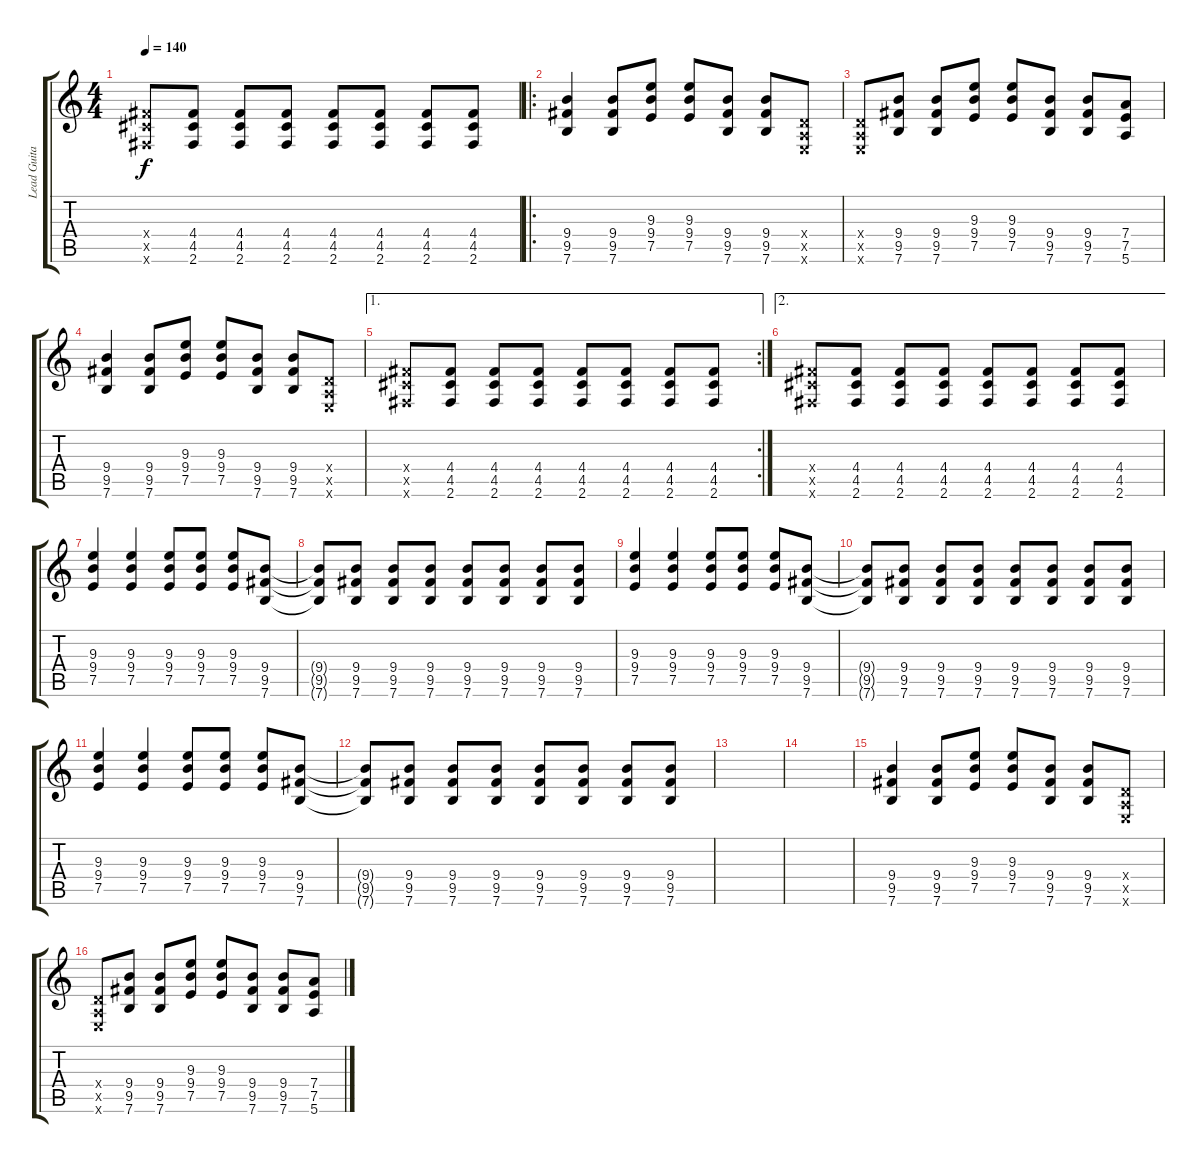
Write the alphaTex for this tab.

\track ("Lead Guitar" "Lead Guita") {instrument overdrivenguitar}
\staff {score tabs}
\tuning (E4 B3 G3 D3 A2 E2) {hide}
\ts (4 4)
\tempo 140
\clef g2
\ks c
(4.4{x} 4.5{x} 2.6{x}).8{dy f} (4.4 4.5 2.6).8 (4.4 4.5 2.6).8 (4.4 4.5 2.6).8 (4.4 4.5 2.6).8 (4.4 4.5 2.6).8 (4.4 4.5 2.6).8 (4.4 4.5 2.6).8 |
\ro
(9.4 9.5 7.6).4 (9.4 9.5 7.6).8 (9.3 9.4 7.5).8 (9.3 9.4 7.5).8 (9.4 9.5 7.6).8 (9.4 9.5 7.6).8 (0.4{x} 0.5{x} 0.6{x}).8 |
(0.4{x} 0.5{x} 0.6{x}).8 (9.4 9.5 7.6).8 (9.4 9.5 7.6).8 (9.3 9.4 7.5).8 (9.3 9.4 7.5).8 (9.4 9.5 7.6).8 (9.4 9.5 7.6).8 (7.4 7.5 5.6).8 |
(9.4 9.5 7.6).4 (9.4 9.5 7.6).8 (9.3 9.4 7.5).8 (9.3 9.4 7.5).8 (9.4 9.5 7.6).8 (9.4 9.5 7.6).8 (0.4{x} 0.5{x} 0.6{x}).8 |
\ae 1
\rc 2
(4.4{x} 4.5{x} 2.6{x}).8 (4.4 4.5 2.6).8 (4.4 4.5 2.6).8 (4.4 4.5 2.6).8 (4.4 4.5 2.6).8 (4.4 4.5 2.6).8 (4.4 4.5 2.6).8 (4.4 4.5 2.6).8 |
\ae 2
(4.4{x} 4.5{x} 2.6{x}).8 (4.4 4.5 2.6).8 (4.4 4.5 2.6).8 (4.4 4.5 2.6).8 (4.4 4.5 2.6).8 (4.4 4.5 2.6).8 (4.4 4.5 2.6).8 (4.4 4.5 2.6).8 |
(9.3 9.4 7.5).4 (9.3 9.4 7.5).4 (9.3 9.4 7.5).8 (9.3 9.4 7.5).8 (9.3 9.4 7.5).8 (9.4 9.5 7.6).8 |
(9.4{t} 9.5{t} 7.6{t}).8 (9.4 9.5 7.6).8 (9.4 9.5 7.6).8 (9.4 9.5 7.6).8 (9.4 9.5 7.6).8 (9.4 9.5 7.6).8 (9.4 9.5 7.6).8 (9.4 9.5 7.6).8 |
(9.3 9.4 7.5).4 (9.3 9.4 7.5).4 (9.3 9.4 7.5).8 (9.3 9.4 7.5).8 (9.3 9.4 7.5).8 (9.4 9.5 7.6).8 |
(9.4{t} 9.5{t} 7.6{t}).8 (9.4 9.5 7.6).8 (9.4 9.5 7.6).8 (9.4 9.5 7.6).8 (9.4 9.5 7.6).8 (9.4 9.5 7.6).8 (9.4 9.5 7.6).8 (9.4 9.5 7.6).8 |
(9.3 9.4 7.5).4 (9.3 9.4 7.5).4 (9.3 9.4 7.5).8 (9.3 9.4 7.5).8 (9.3 9.4 7.5).8 (9.4 9.5 7.6).8 |
(9.4{t} 9.5{t} 7.6{t}).8 (9.4 9.5 7.6).8 (9.4 9.5 7.6).8 (9.4 9.5 7.6).8 (9.4 9.5 7.6).8 (9.4 9.5 7.6).8 (9.4 9.5 7.6).8 (9.4 9.5 7.6).8 |
|
|
(9.4 9.5 7.6).4 (9.4 9.5 7.6).8 (9.3 9.4 7.5).8 (9.3 9.4 7.5).8 (9.4 9.5 7.6).8 (9.4 9.5 7.6).8 (0.4{x} 0.5{x} 0.6{x}).8 |
(0.4{x} 0.5{x} 0.6{x}).8 (9.4 9.5 7.6).8 (9.4 9.5 7.6).8 (9.3 9.4 7.5).8 (9.3 9.4 7.5).8 (9.4 9.5 7.6).8 (9.4 9.5 7.6).8 (7.4 7.5 5.6).8
